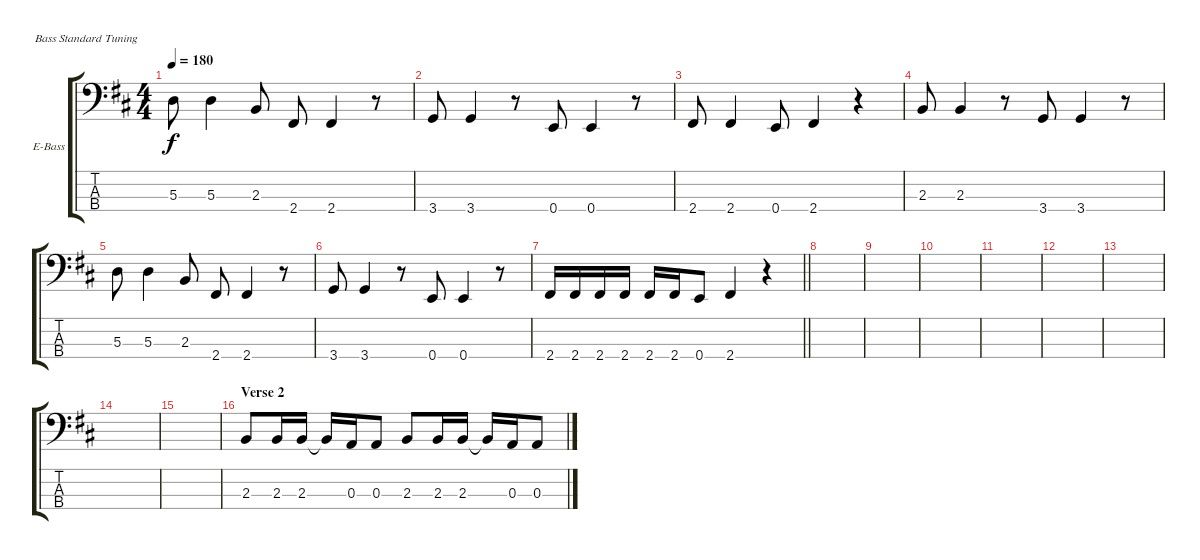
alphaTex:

\defaultSystemsLayout 4
\bracketExtendMode groupsimilarinstruments
\firstSystemTrackNameOrientation horizontal
\otherSystemsTrackNameOrientation horizontal
\track ("Cliff Burton (Bass)" "E-Bass") {instrument electricbassfinger}
\staff {score tabs}
\tuning (G2 D2 A1 E1)
\ts (4 4)
\tempo 180
\clef f4
\ks d
5.3.8{dy f} 5.3.4 2.3.8 2.4.8 2.4.4 r.8 |
3.4.8 3.4.4 r.8 0.4.8 0.4.4 r.8 |
2.4.8 2.4.4 0.4.8 2.4.4 r.4 |
2.3.8 2.3.4 r.8 3.4.8 3.4.4 r.8 |
5.3.8 5.3.4 2.3.8 2.4.8 2.4.4 r.8 |
3.4.8 3.4.4 r.8 0.4.8 0.4.4 r.8 |
\barLineRight lightlight
2.4.16 2.4.16 2.4.16 2.4.16 2.4.16 2.4.16 0.4.8 2.4.4 r.4 |
|
|
|
|
|
|
|
|
\section ("" "Verse 2")
2.3.8 2.3.16 2.3.16 2.3{t}.16 0.3.16 0.3.8 2.3.8 2.3.16 2.3.16 2.3{t}.16 0.3.16 0.3.8
